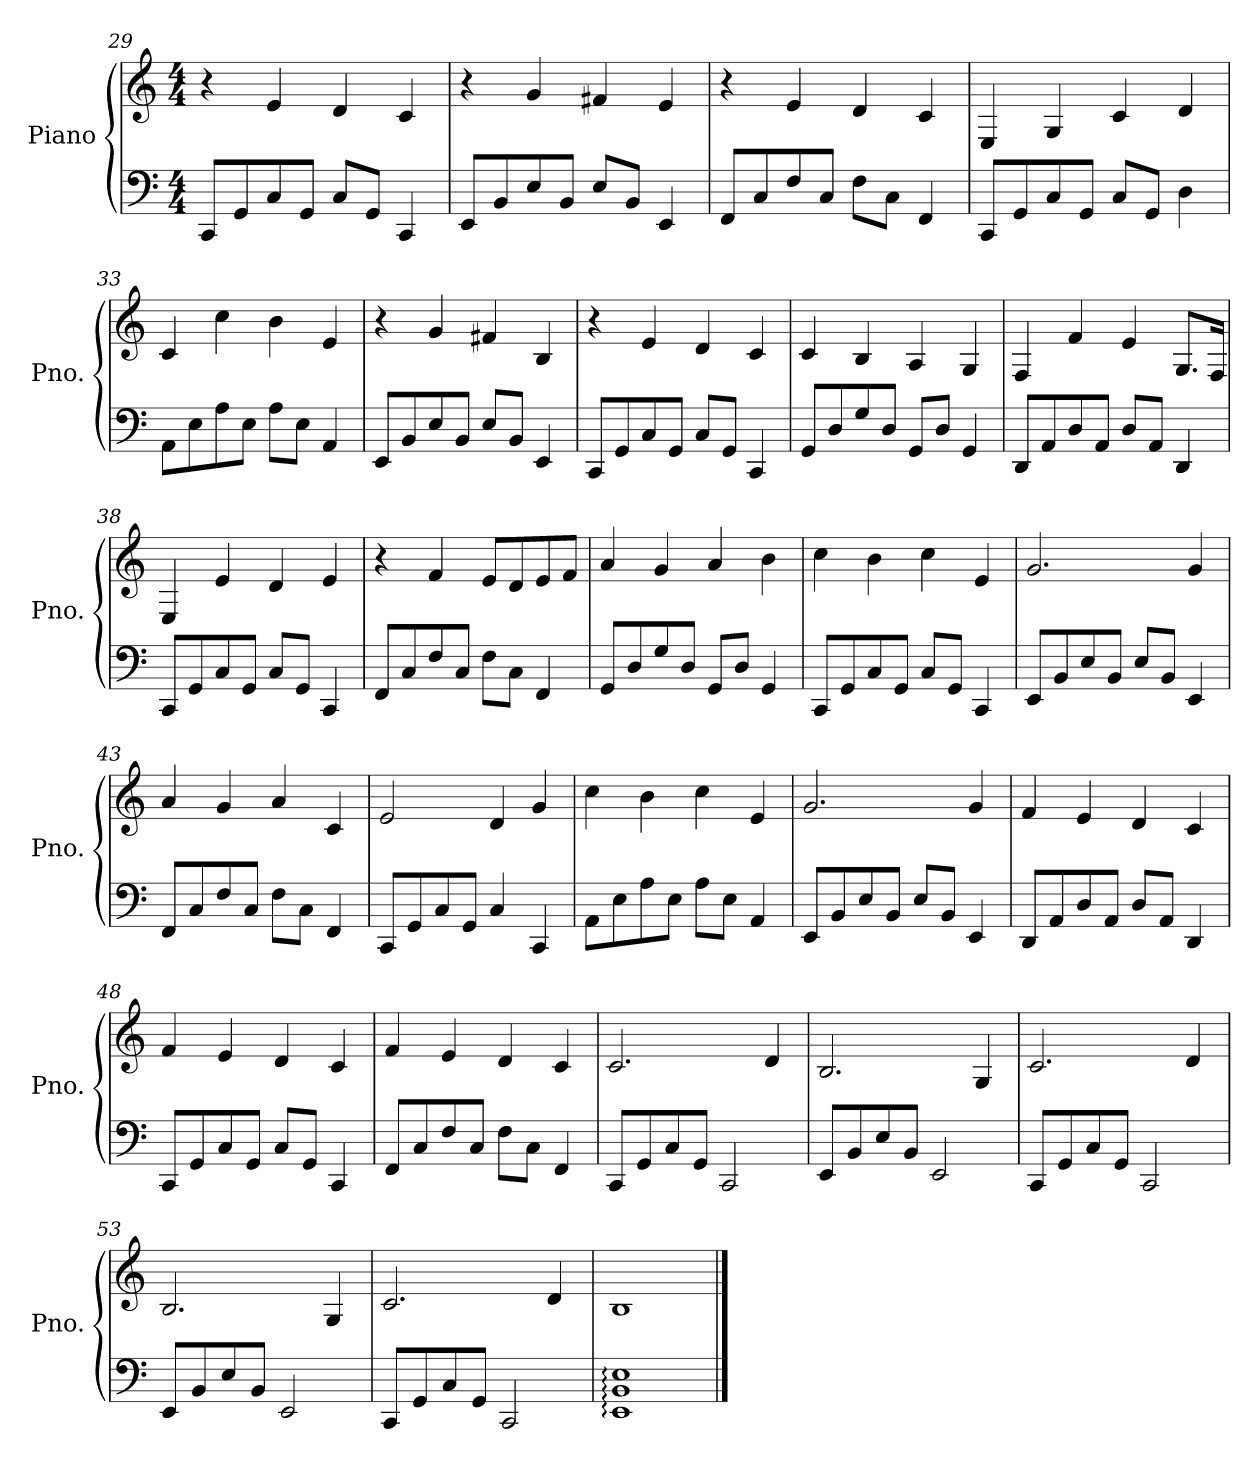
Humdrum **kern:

**kern	**kern
*part1	*part1
*staff2	*staff1
*I"Piano	*
*I'Pno.	*
*clefF4	*clefG2
*k[]	*k[]
*M4/4	*M4/4
=29	=29
8CC/L	4r
8GG/	.
8C/	4e/
8GG/J	.
8C/L	4d/
8GG/J	.
4CC/	4c/
=30	=30
8EE/L	4r
8BB/	.
8E/	4g/
8BB/J	.
8E/L	4f#X/
8BB/J	.
4EE/	4e/
=31	=31
8FF/L	4r
8C/	.
8F/	4e/
8C/J	.
8F\L	4d/
8C\J	.
4FF/	4c/
!!LO:PB:g=z
=32	=32
8CC/L	4E/
8GG/	.
8C/	4G/
8GG/J	.
8C/L	4c/
8GG/J	.
4D\	4d/
=33	=33
8AA\L	4c/
8E\	.
8A\	4cc\
8E\J	.
8A\L	4b\
8E\J	.
4AA/	4e/
=34	=34
8EE/L	4r
8BB/	.
8E/	4g/
8BB/J	.
8E/L	4f#X/
8BB/J	.
4EE/	4B/
=35	=35
8CC/L	4r
8GG/	.
8C/	4e/
8GG/J	.
8C/L	4d/
8GG/J	.
4CC/	4c/
=36	=36
8GG/L	4c/
8D/	.
8G/	4B/
8D/J	.
8GG/L	4A/
8D/J	.
4GG/	4G/
=37	=37
8DD/L	4F/
8AA/	.
8D/	4f/
8AA/J	.
8D/L	4e/
8AA/J	.
4DD/	8.G/L
.	16F/Jk
!!LO:LB:g=z
=38	=38
8CC/L	4E/
8GG/	.
8C/	4e/
8GG/J	.
8C/L	4d/
8GG/J	.
4CC/	4e/
=39	=39
8FF/L	4r
8C/	.
8F/	4f/
8C/J	.
8F\L	8e/L
8C\J	8d/
4FF/	8e/
.	8f/J
=40	=40
8GG/L	4a/
8D/	.
8G/	4g/
8D/J	.
8GG/L	4a/
8D/J	.
4GG/	4b\
=41	=41
8CC/L	4cc\
8GG/	.
8C/	4b\
8GG/J	.
8C/L	4cc\
8GG/J	.
4CC/	4e/
=42	=42
8EE/L	2.g/
8BB/	.
8E/	.
8BB/J	.
8E/L	.
8BB/J	.
4EE/	4g/
=43	=43
8FF/L	4a/
8C/	.
8F/	4g/
8C/J	.
8F\L	4a/
8C\J	.
4FF/	4c/
!!LO:LB:g=z
=44	=44
8CC/L	2e/
8GG/	.
8C/	.
8GG/J	.
4C/	4d/
4CC/	4g/
=45	=45
8AA\L	4cc\
8E\	.
8A\	4b\
8E\J	.
8A\L	4cc\
8E\J	.
4AA/	4e/
=46	=46
8EE/L	2.g/
8BB/	.
8E/	.
8BB/J	.
8E/L	.
8BB/J	.
4EE/	4g/
=47	=47
8DD/L	4f/
8AA/	.
8D/	4e/
8AA/J	.
8D/L	4d/
8AA/J	.
4DD/	4c/
=48	=48
8CC/L	4f/
8GG/	.
8C/	4e/
8GG/J	.
8C/L	4d/
8GG/J	.
4CC/	4c/
=49	=49
8FF/L	4f/
8C/	.
8F/	4e/
8C/J	.
8F\L	4d/
8C\J	.
4FF/	4c/
!!LO:LB:g=z
=50	=50
8CC/L	2.c/
8GG/	.
8C/	.
8GG/J	.
2CC/	.
.	4d/
=51	=51
8EE/L	2.B/
8BB/	.
8E/	.
8BB/J	.
2EE/	.
.	4G/
=52	=52
8CC/L	2.c/
8GG/	.
8C/	.
8GG/J	.
2CC/	.
.	4d/
=53	=53
8EE/L	2.B/
8BB/	.
8E/	.
8BB/J	.
2EE/	.
.	4G/
=54	=54
8CC/L	2.c/
8GG/	.
8C/	.
8GG/J	.
2CC/	.
.	4d/
=55	=55
1EE: 1BB: 1E:	1B
==	==
*-	*-
